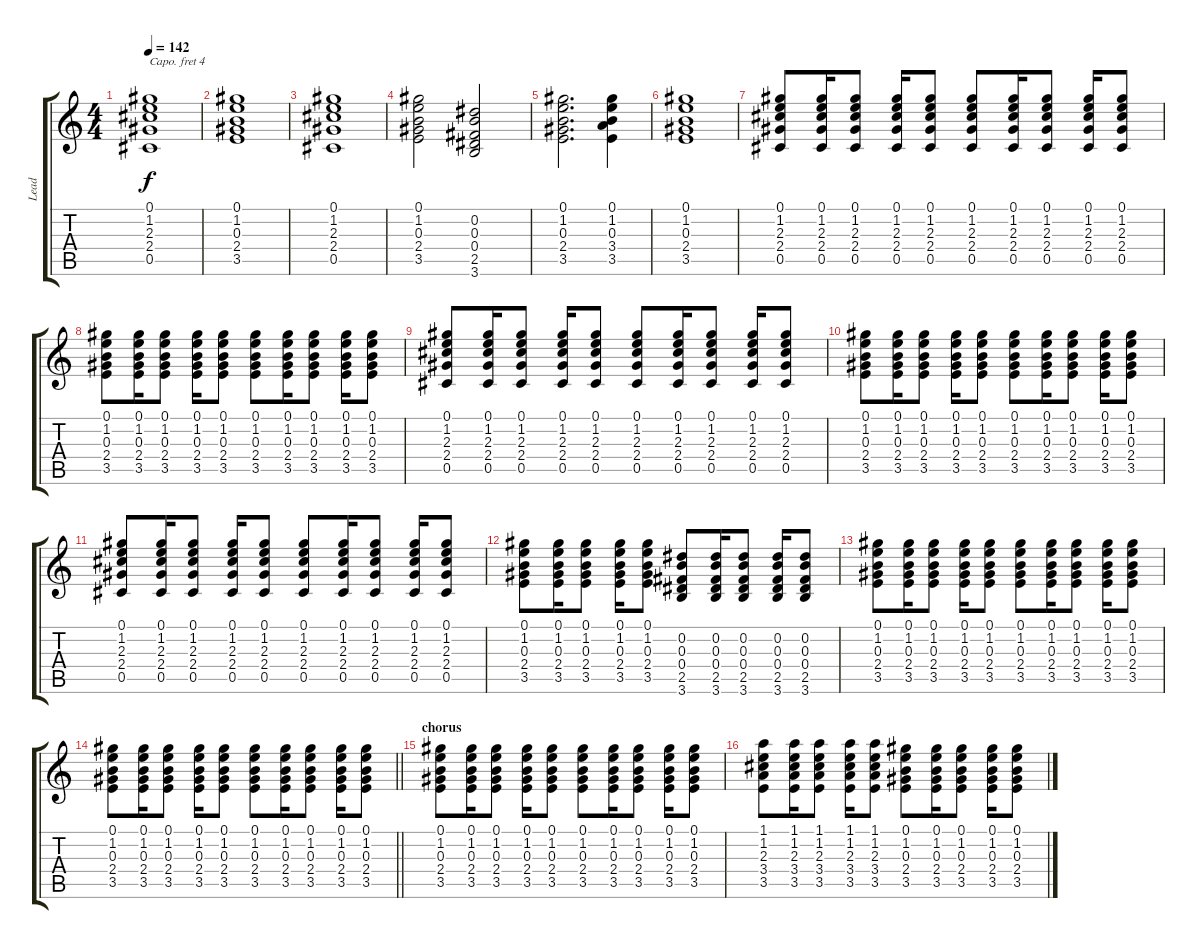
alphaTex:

\track ("Lead" "Lead") {instrument acousticguitarsteel}
\staff {score tabs}
\capo 4
\tuning (E4 B3 G3 D3 A2 E2) {hide}
\ts (4 4)
\tempo 142
\clef g2
\ks c
(0.1 1.2 2.3 2.4 0.5).1{dy f} |
(0.1 1.2 0.3 2.4 3.5).1 |
(0.1 1.2 2.3 2.4 0.5).1 |
(0.1 1.2 0.3 2.4 3.5).2 (0.2 0.3 0.4 2.5 3.6).2 |
(0.1 1.2 0.3 2.4 3.5).2{d} (0.1 1.2 0.3 3.4 3.5).4 |
(0.1 1.2 0.3 2.4 3.5).1 |
(0.1 1.2 2.3 2.4 0.5).8 (0.1 1.2 2.3 2.4 0.5).16 (0.1 1.2 2.3 2.4 0.5).8 (0.1 1.2 2.3 2.4 0.5).16 (0.1 1.2 2.3 2.4 0.5).8 (0.1 1.2 2.3 2.4 0.5).8 (0.1 1.2 2.3 2.4 0.5).16 (0.1 1.2 2.3 2.4 0.5).8 (0.1 1.2 2.3 2.4 0.5).16 (0.1 1.2 2.3 2.4 0.5).8 |
(0.1 1.2 0.3 2.4 3.5).8 (0.1 1.2 0.3 2.4 3.5).16 (0.1 1.2 0.3 2.4 3.5).8 (0.1 1.2 0.3 2.4 3.5).16 (0.1 1.2 0.3 2.4 3.5).8 (0.1 1.2 0.3 2.4 3.5).8 (0.1 1.2 0.3 2.4 3.5).16 (0.1 1.2 0.3 2.4 3.5).8 (0.1 1.2 0.3 2.4 3.5).16 (0.1 1.2 0.3 2.4 3.5).8 |
(0.1 1.2 2.3 2.4 0.5).8 (0.1 1.2 2.3 2.4 0.5).16 (0.1 1.2 2.3 2.4 0.5).8 (0.1 1.2 2.3 2.4 0.5).16 (0.1 1.2 2.3 2.4 0.5).8 (0.1 1.2 2.3 2.4 0.5).8 (0.1 1.2 2.3 2.4 0.5).16 (0.1 1.2 2.3 2.4 0.5).8 (0.1 1.2 2.3 2.4 0.5).16 (0.1 1.2 2.3 2.4 0.5).8 |
(0.1 1.2 0.3 2.4 3.5).8 (0.1 1.2 0.3 2.4 3.5).16 (0.1 1.2 0.3 2.4 3.5).8 (0.1 1.2 0.3 2.4 3.5).16 (0.1 1.2 0.3 2.4 3.5).8 (0.1 1.2 0.3 2.4 3.5).8 (0.1 1.2 0.3 2.4 3.5).16 (0.1 1.2 0.3 2.4 3.5).8 (0.1 1.2 0.3 2.4 3.5).16 (0.1 1.2 0.3 2.4 3.5).8 |
(0.1 1.2 2.3 2.4 0.5).8 (0.1 1.2 2.3 2.4 0.5).16 (0.1 1.2 2.3 2.4 0.5).8 (0.1 1.2 2.3 2.4 0.5).16 (0.1 1.2 2.3 2.4 0.5).8 (0.1 1.2 2.3 2.4 0.5).8 (0.1 1.2 2.3 2.4 0.5).16 (0.1 1.2 2.3 2.4 0.5).8 (0.1 1.2 2.3 2.4 0.5).16 (0.1 1.2 2.3 2.4 0.5).8 |
(0.1 1.2 0.3 2.4 3.5).8 (0.1 1.2 0.3 2.4 3.5).16 (0.1 1.2 0.3 2.4 3.5).8 (0.1 1.2 0.3 2.4 3.5).16 (0.1 1.2 0.3 2.4 3.5).8 (0.2 0.3 0.4 2.5 3.6).8 (0.2 0.3 0.4 2.5 3.6).16 (0.2 0.3 0.4 2.5 3.6).8 (0.2 0.3 0.4 2.5 3.6).16 (0.2 0.3 0.4 2.5 3.6).8 |
(0.1 1.2 0.3 2.4 3.5).8 (0.1 1.2 0.3 2.4 3.5).16 (0.1 1.2 0.3 2.4 3.5).8 (0.1 1.2 0.3 2.4 3.5).16 (0.1 1.2 0.3 2.4 3.5).8 (0.1 1.2 0.3 2.4 3.5).8 (0.1 1.2 0.3 2.4 3.5).16 (0.1 1.2 0.3 2.4 3.5).8 (0.1 1.2 0.3 2.4 3.5).16 (0.1 1.2 0.3 2.4 3.5).8 |
\barLineRight lightlight
(0.1 1.2 0.3 2.4 3.5).8 (0.1 1.2 0.3 2.4 3.5).16 (0.1 1.2 0.3 2.4 3.5).8 (0.1 1.2 0.3 2.4 3.5).16 (0.1 1.2 0.3 2.4 3.5).8 (0.1 1.2 0.3 2.4 3.5).8 (0.1 1.2 0.3 2.4 3.5).16 (0.1 1.2 0.3 2.4 3.5).8 (0.1 1.2 0.3 2.4 3.5).16 (0.1 1.2 0.3 2.4 3.5).8 |
\section ("" "chorus")
(0.1 1.2 0.3 2.4 3.5).8 (0.1 1.2 0.3 2.4 3.5).16 (0.1 1.2 0.3 2.4 3.5).8 (0.1 1.2 0.3 2.4 3.5).16 (0.1 1.2 0.3 2.4 3.5).8 (0.1 1.2 0.3 2.4 3.5).8 (0.1 1.2 0.3 2.4 3.5).16 (0.1 1.2 0.3 2.4 3.5).8 (0.1 1.2 0.3 2.4 3.5).16 (0.1 1.2 0.3 2.4 3.5).8 |
(1.1 1.2 2.3 3.4 3.5).8 (1.1 1.2 2.3 3.4 3.5).16 (1.1 1.2 2.3 3.4 3.5).8 (1.1 1.2 2.3 3.4 3.5).16 (1.1 1.2 2.3 3.4 3.5).8 (0.1 1.2 0.3 2.4 3.5).8 (0.1 1.2 0.3 2.4 3.5).16 (0.1 1.2 0.3 2.4 3.5).8 (0.1 1.2 0.3 2.4 3.5).16 (0.1 1.2 0.3 2.4 3.5).8
